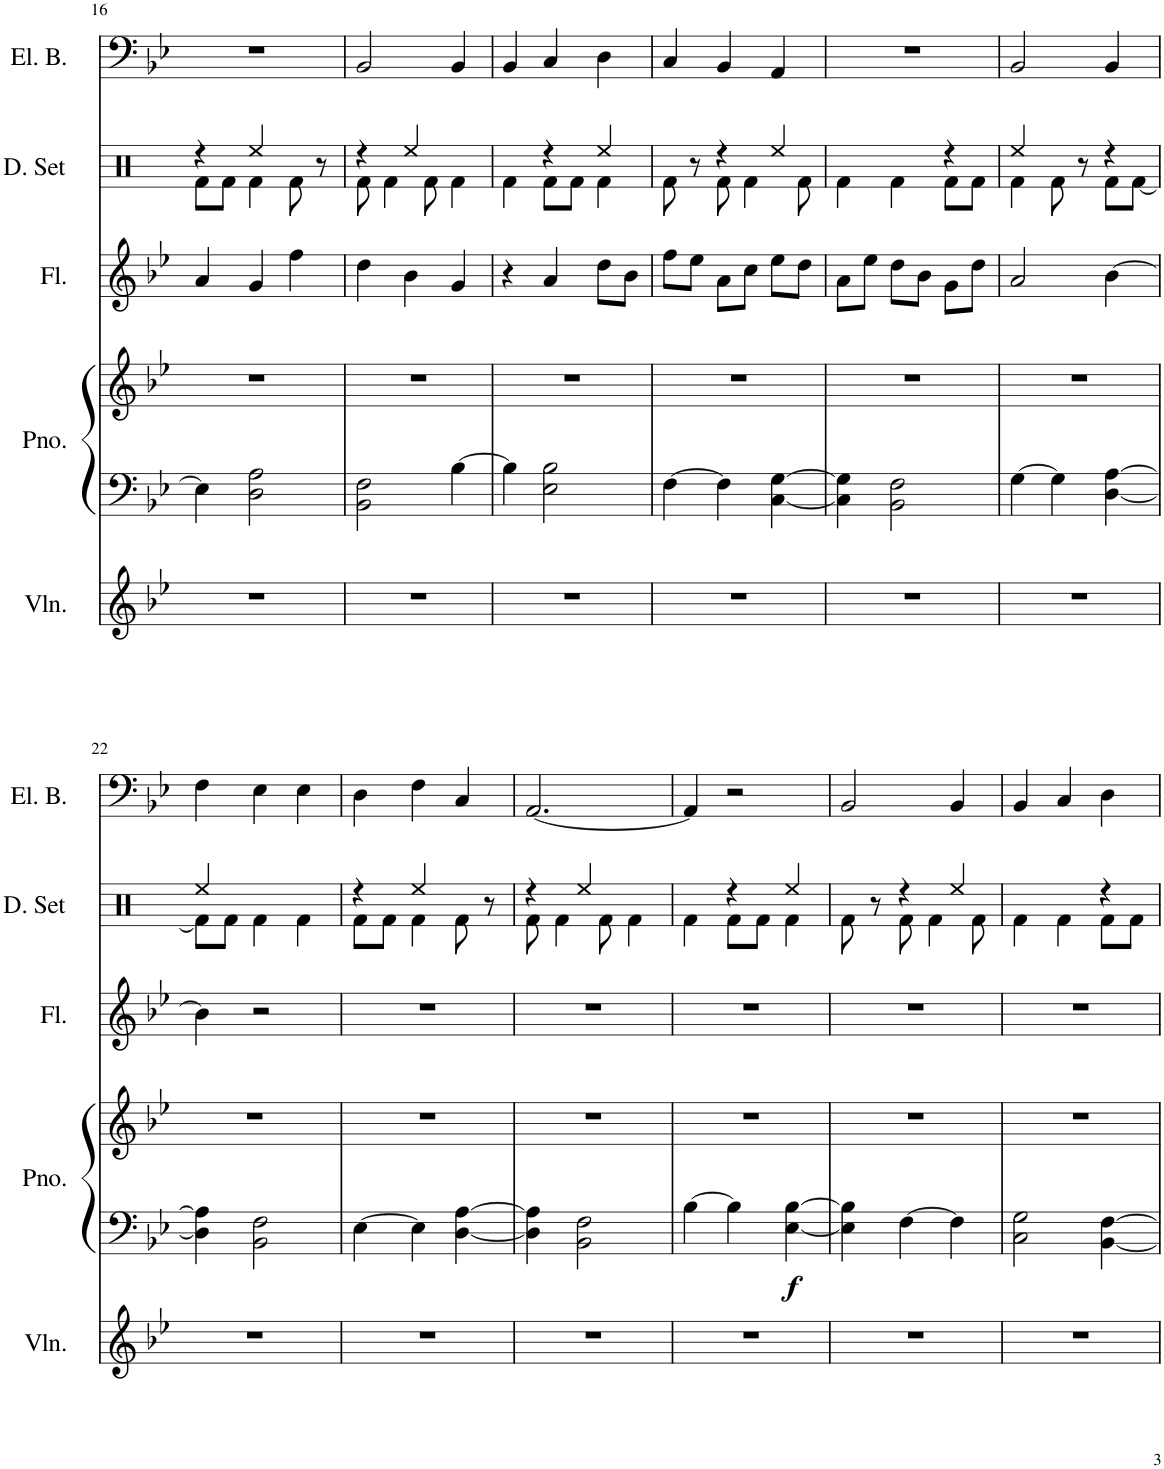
**kern	**kern	**kern	**dynam	**kern	**kern	**kern
*part5	*part4	*part4	*part4	*part3	*part2	*part1
*staff6	*staff5	*staff4	*staff4/5	*staff3	*staff2	*staff1
*I"Violin	*I"Grand Piano	*	*	*I"Flute	*I"Drumset	*I"Electric Bass
*I'Vln.	*I'Pno.	*	*	*I'Fl.	*I'D. Set	*I'El. B.
!!LO:PB:g=z
*clefG2	*clefF4	*clefG2	*	*clefG2	*clefX	*clefF4
*	*	*	*	*	*	*Trd7c12
*k[b-e-]	*k[b-e-]	*k[b-e-]	*	*k[b-e-]	*k[]	*k[b-e-]
*M3/4	*M3/4	*M3/4	*	*M3/4	*M3/4	*M3/4
=16	=16	=16	=16	=16	=16	=16
*	*	*	*	*	*^	*
2.r	4E-\]	2.r	.	4a/	4r	8Rf\L	2.r
.	.	.	.	.	.	8Rf\J	.
.	2D\ 2A\	.	.	4g/	4Ree/	4Rf\	.
.	.	.	.	4ff\	8Rf\	4ryy	.
.	.	.	.	.	8r	.	.
=17	=17	=17	=17	=17	=17	=17	=17
2.r	2BB-\ 2F\	2.r	.	4dd\	4r	8Rf\	2BB-/
.	.	.	.	.	.	4Rf\	.
.	.	.	.	4b-\	4Ree/	.	.
.	.	.	.	.	.	8Rf\	.
.	[4B-\	.	.	4g/	4Rf\	4ryy	4BB-/
=18	=18	=18	=18	=18	=18	=18	=18
2.r	4B-\]	2.r	.	4r	4Rf\	4ryy	4BB-/
.	2E-\ 2B-\	.	.	4a/	4r	8Rf\L	4C/
.	.	.	.	.	.	8Rf\J	.
.	.	.	.	8dd\L	4Ree/	4Rf\	4D\
.	.	.	.	8b-\J	.	.	.
=19	=19	=19	=19	=19	=19	=19	=19
2.r	[4F\	2.r	.	8ff\L	8Rf\	4ryy	4C/
.	.	.	.	8ee-\J	8r	.	.
.	4F\]	.	.	8a\L	4r	8Rf\	4BB-/
.	.	.	.	8cc\J	.	4Rf\	.
.	[4C\ [4G\	.	.	8ee-\L	4Ree/	.	4AA/
.	.	.	.	8dd\J	.	8Rf\	.
=20	=20	=20	=20	=20	=20	=20	=20
2.r	4C\] 4G\]	2.r	.	8a\L	4Rf\	2ryy	2.r
.	.	.	.	8ee-\J	.	.	.
.	2BB-\ 2F\	.	.	8dd\L	4Rf\	.	.
.	.	.	.	8b-\J	.	.	.
.	.	.	.	8g\L	4r	8Rf\L	.
.	.	.	.	8dd\J	.	8Rf\J	.
=21	=21	=21	=21	=21	=21	=21	=21
2.r	[4G\	2.r	.	2a/	4Ree/	4Rf\	2BB-/
.	4G\]	.	.	.	8Rf\	4ryy	.
.	.	.	.	.	8r	.	.
.	[4D\ [4A\	.	.	[4b-\	4r	8Rf\L	4BB-/
.	.	.	.	.	.	[8Rf\J	.
!!LO:LB:g=z
=22	=22	=22	=22	=22	=22	=22	=22
2.r	4D\] 4A\]	2.r	.	4b-\]	4Ree/	8Rf\L]	4F\
.	.	.	.	.	.	8Rf\J	.
.	2BB-\ 2F\	.	.	2r	4Rf\	2ryy	4E-\
.	.	.	.	.	4Rf\	.	4E-\
=23	=23	=23	=23	=23	=23	=23	=23
2.r	[4E-\	2.r	.	2.r	4r	8Rf\L	4D\
.	.	.	.	.	.	8Rf\J	.
.	4E-\]	.	.	.	4Ree/	4Rf\	4F\
.	[4D\ [4A\	.	.	.	8Rf\	4ryy	4C/
.	.	.	.	.	8r	.	.
=24	=24	=24	=24	=24	=24	=24	=24
2.r	4D\] 4A\]	2.r	.	2.r	4r	8Rf\	[2.AA/
.	.	.	.	.	.	4Rf\	.
.	2BB-\ 2F\	.	.	.	4Ree/	.	.
.	.	.	.	.	.	8Rf\	.
.	.	.	.	.	4Rf\	4ryy	.
=25	=25	=25	=25	=25	=25	=25	=25
2.r	[4B-\	2.r	.	2.r	4Rf\	4ryy	4AA/]
.	4B-\]	.	.	.	4r	8Rf\L	2r
.	.	.	.	.	.	8Rf\J	.
!	!	!	!LO:DY:b=2	!	!	!	!
.	[4E-\ [4B-\	.	f	.	4Ree/	4Rf\	.
=26	=26	=26	=26	=26	=26	=26	=26
2.r	4E-\] 4B-\]	2.r	.	2.r	8Rf\	4ryy	2BB-/
.	.	.	.	.	8r	.	.
.	[4F\	.	.	.	4r	8Rf\	.
.	.	.	.	.	.	4Rf\	.
.	4F\]	.	.	.	4Ree/	.	4BB-/
.	.	.	.	.	.	8Rf\	.
=27	=27	=27	=27	=27	=27	=27	=27
2.r	2C\ 2G\	2.r	.	2.r	4Rf\	2ryy	4BB-/
.	.	.	.	.	4Rf\	.	4C/
.	[4BB-\ [4F\	.	.	.	4r	8Rf\L	4D\
.	.	.	.	.	.	8Rf\J	.
*	*	*	*	*	*v	*v	*
=	=	=	=	=	=	=
*-	*-	*-	*-	*-	*-	*-
